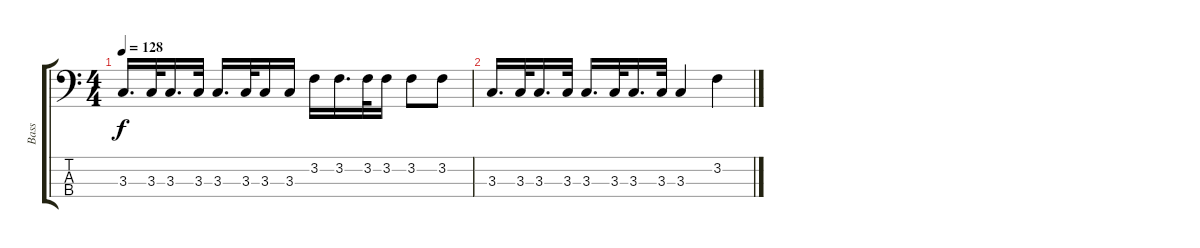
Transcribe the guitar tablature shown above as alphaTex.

\track ("Bass" "Bass") {instrument electricbassfinger}
\staff {score tabs}
\tuning (G2 D2 A1 E1) {hide}
\ts (4 4)
\tempo 128
\clef f4
\ks c
3.3.16{d dy f} 3.3.32 3.3.16{d} 3.3.32 3.3.16{d} 3.3.32 3.3.16 3.3.16 3.2.16 3.2.16{d} 3.2.32 3.2.16 3.2.8 3.2.8 |
3.3.16{d} 3.3.32 3.3.16{d} 3.3.32 3.3.16{d} 3.3.32 3.3.16{d} 3.3.32 3.3.4 3.2.4
